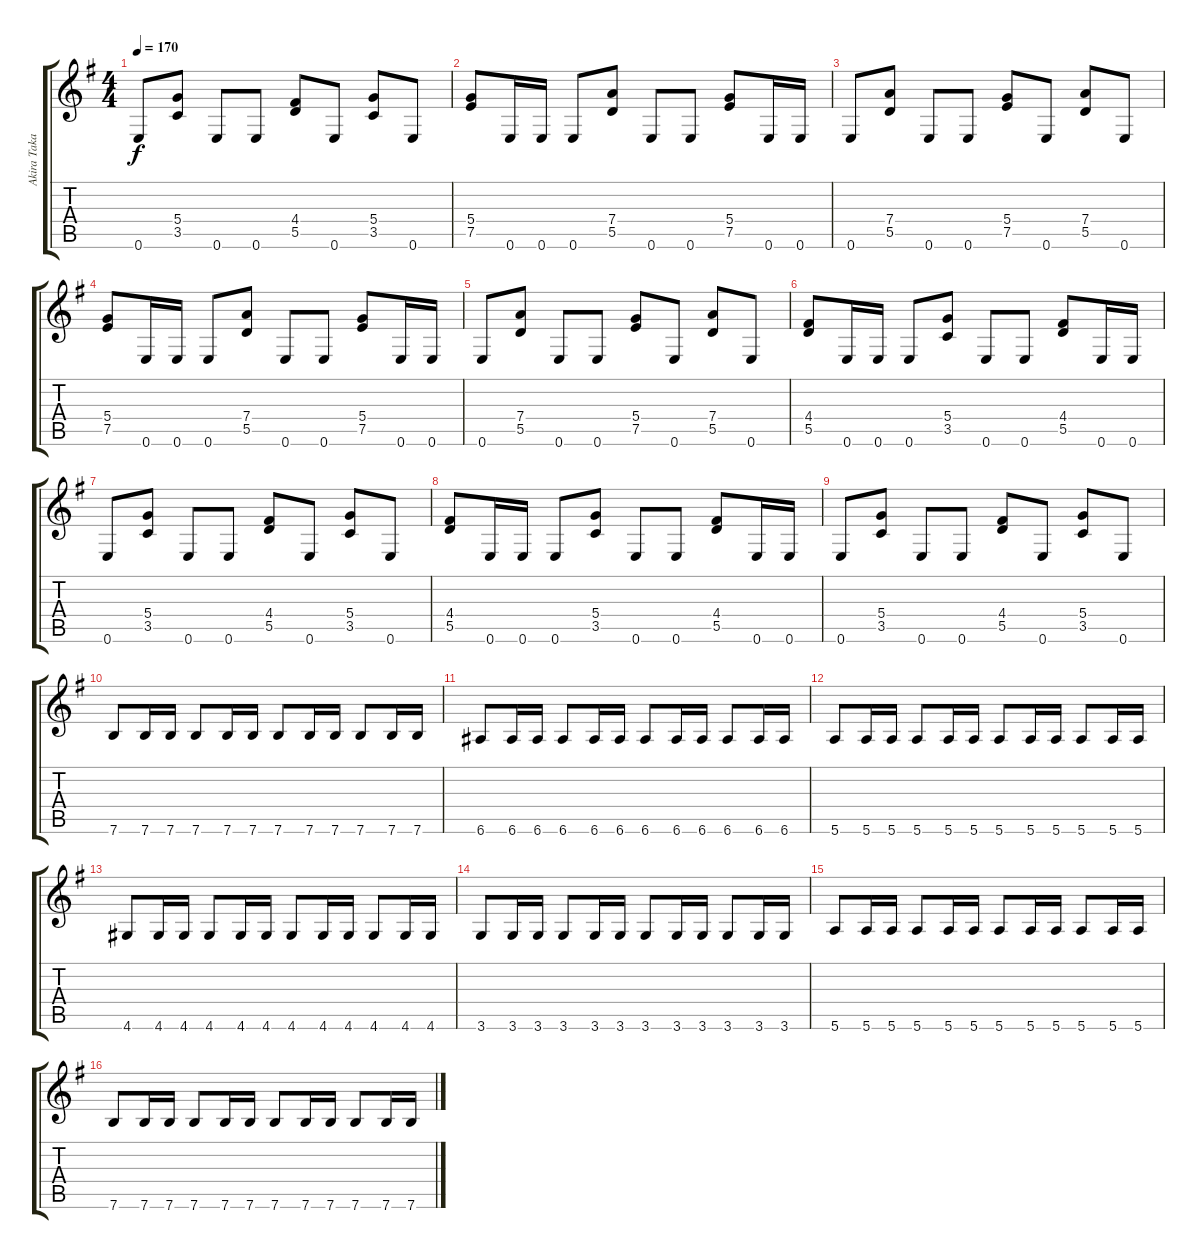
\track ("Akira Takasaki Rhythm" "Akira Taka") {instrument distortionguitar}
\staff {score tabs}
\tuning (E4 B3 G3 D3 A2 E2) {hide}
\ts (4 4)
\tempo 170
\clef g2
\ks eminor
0.6.8{dy f} (5.4 3.5).8 0.6.8 0.6.8 (4.4 5.5).8 0.6.8 (5.4 3.5).8 0.6.8 |
(5.4 7.5).8 0.6.16 0.6.16 0.6.8 (7.4 5.5).8 0.6.8 0.6.8 (5.4 7.5).8 0.6.16 0.6.16 |
0.6.8 (7.4 5.5).8 0.6.8 0.6.8 (5.4 7.5).8 0.6.8 (7.4 5.5).8 0.6.8 |
(5.4 7.5).8 0.6.16 0.6.16 0.6.8 (7.4 5.5).8 0.6.8 0.6.8 (5.4 7.5).8 0.6.16 0.6.16 |
0.6.8 (7.4 5.5).8 0.6.8 0.6.8 (5.4 7.5).8 0.6.8 (7.4 5.5).8 0.6.8 |
(4.4 5.5).8 0.6.16 0.6.16 0.6.8 (5.4 3.5).8 0.6.8 0.6.8 (4.4 5.5).8 0.6.16 0.6.16 |
0.6.8 (5.4 3.5).8 0.6.8 0.6.8 (4.4 5.5).8 0.6.8 (5.4 3.5).8 0.6.8 |
(4.4 5.5).8 0.6.16 0.6.16 0.6.8 (5.4 3.5).8 0.6.8 0.6.8 (4.4 5.5).8 0.6.16 0.6.16 |
0.6.8 (5.4 3.5).8 0.6.8 0.6.8 (4.4 5.5).8 0.6.8 (5.4 3.5).8 0.6.8 |
7.6.8 7.6.16 7.6.16 7.6.8 7.6.16 7.6.16 7.6.8 7.6.16 7.6.16 7.6.8 7.6.16 7.6.16 |
6.6.8 6.6.16 6.6.16 6.6.8 6.6.16 6.6.16 6.6.8 6.6.16 6.6.16 6.6.8 6.6.16 6.6.16 |
5.6.8 5.6.16 5.6.16 5.6.8 5.6.16 5.6.16 5.6.8 5.6.16 5.6.16 5.6.8 5.6.16 5.6.16 |
4.6.8 4.6.16 4.6.16 4.6.8 4.6.16 4.6.16 4.6.8 4.6.16 4.6.16 4.6.8 4.6.16 4.6.16 |
3.6.8 3.6.16 3.6.16 3.6.8 3.6.16 3.6.16 3.6.8 3.6.16 3.6.16 3.6.8 3.6.16 3.6.16 |
5.6.8 5.6.16 5.6.16 5.6.8 5.6.16 5.6.16 5.6.8 5.6.16 5.6.16 5.6.8 5.6.16 5.6.16 |
7.6.8 7.6.16 7.6.16 7.6.8 7.6.16 7.6.16 7.6.8 7.6.16 7.6.16 7.6.8 7.6.16 7.6.16
